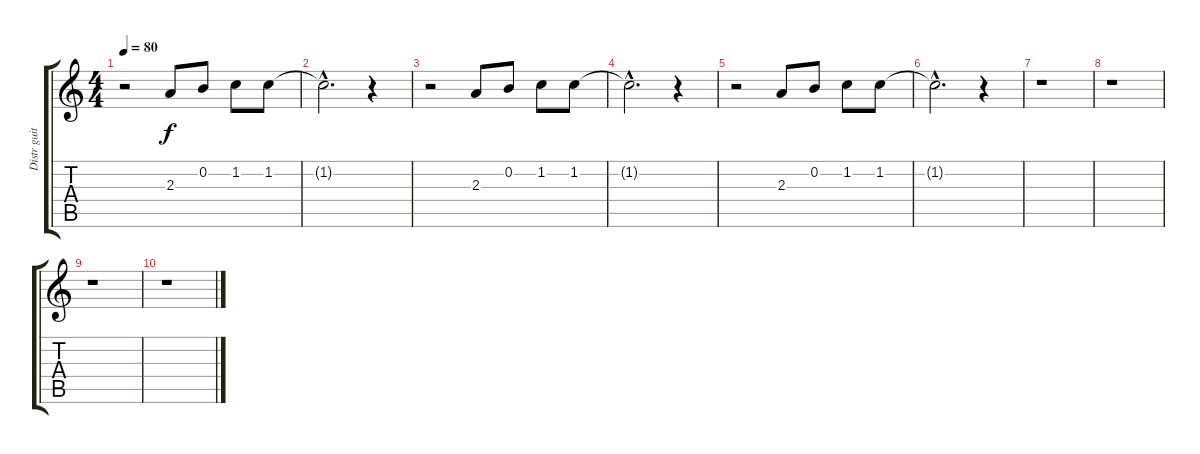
\track ("Distr guit" "Distr guit") {instrument distortionguitar}
\staff {score tabs}
\tuning (E4 B3 G3 D3 A2 E2) {hide}
\ts (4 4)
\tempo 80
\clef g2
\ks c
r.2{dy f} 2.3.8{volume 11} 0.2.8 1.2.8 1.2.8 |
1.2{hac t}.2{d} r.4 |
r.2 2.3.8{volume 10} 0.2.8 1.2.8 1.2.8 |
1.2{hac t}.2{d} r.4 |
r.2 2.3.8{volume 11} 0.2.8 1.2.8 1.2.8 |
1.2{hac t}.2{d} r.4 |
r.1 |
r.1 |
r.1 |
r.1
